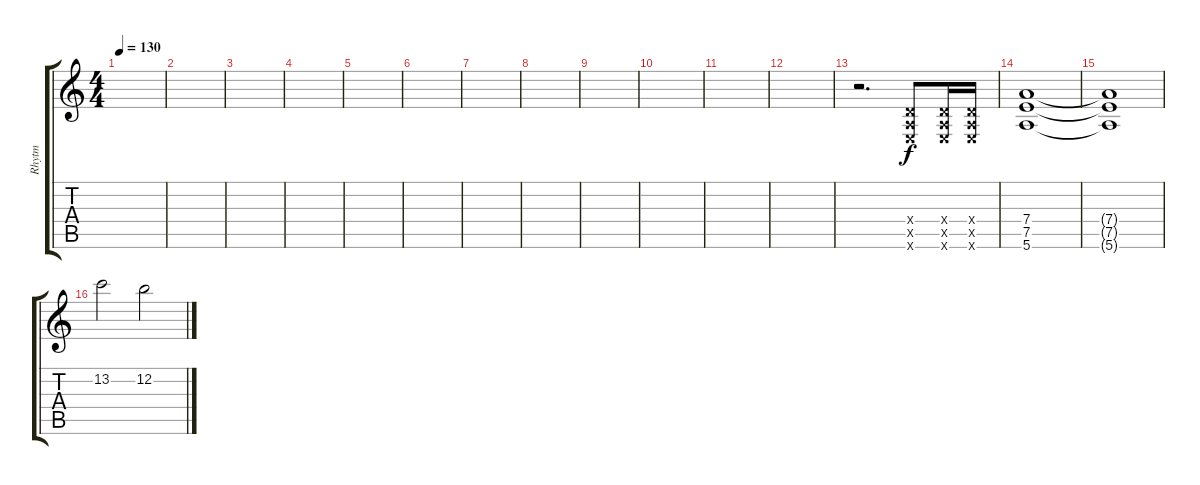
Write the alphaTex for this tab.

\track ("Rhytm" "Rhytm") {instrument distortionguitar}
\staff {score tabs}
\tuning (E4 B3 G3 D3 A2 E2) {hide}
\ts (4 4)
\tempo 130
\clef g2
\ks c
|
|
|
|
|
|
|
|
|
|
|
|
r.2{d} (0.4{x} 0.5{x} 0.6{x}).8 (0.4{x} 0.5{x} 0.6{x}).16 (0.4{x} 0.5{x} 0.6{x}).16 |
(7.4 7.5 5.6).1 |
(7.4{t} 7.5{t} 5.6{t}).1 |
13.2.2 12.2.2
